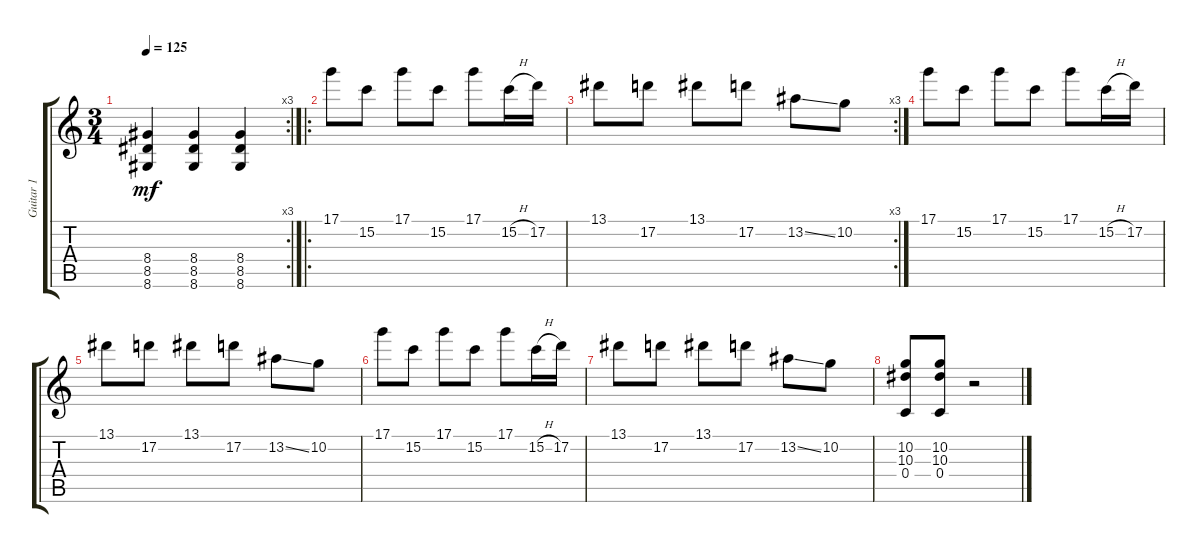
\track ("Guitar 1" "Guitar 1") {instrument distortionguitar}
\staff {score tabs}
\tuning (D4 A3 F3 C3 G2 C2) {hide}
\rc 3
\ts (3 4)
\tempo 125
\clef g2
\ks c
(8.4 8.5 8.6).4{dy mf} (8.4 8.5 8.6).4 (8.4 8.5 8.6).4 |
\ro
17.1.8 15.2.8 17.1.8 15.2.8 17.1.8 15.2{h}.16 17.2.16 |
\rc 3
13.1.8 17.2.8 13.1.8 17.2.8 13.2{ss}.8 10.2.8 |
17.1.8 15.2.8 17.1.8 15.2.8 17.1.8 15.2{h}.16 17.2.16 |
13.1.8 17.2.8 13.1.8 17.2.8 13.2{ss}.8 10.2.8 |
17.1.8 15.2.8 17.1.8 15.2.8 17.1.8 15.2{h}.16 17.2.16 |
13.1.8 17.2.8 13.1.8 17.2.8 13.2{ss}.8 10.2.8 |
(10.2 10.3 0.4).8 (10.2 10.3 0.4).8 r.2
